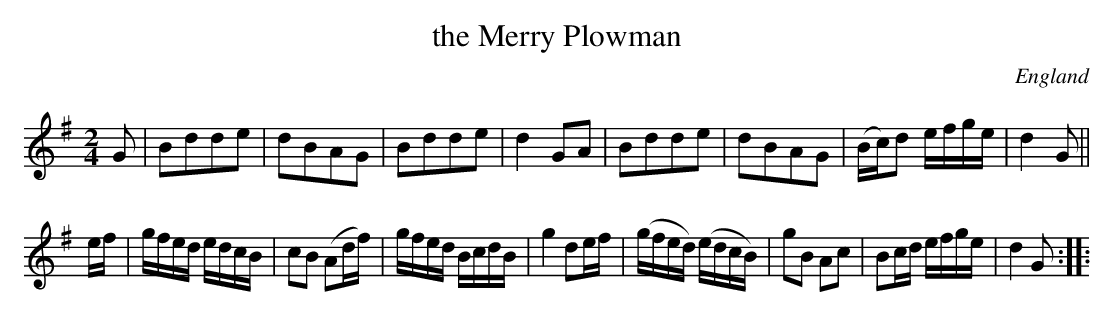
X:1
T:the Merry Plowman
L:1/8
M:2/4
O:England
K:G major
G |\
Bdde | dBAG | Bdde | d2 GA | Bdde | dBAG | (B/c/)d e/f/g/e/ | d2 G ||
e/f/ |\
g/f/e/d/    e/d/c/B/  | cB (Ad/f/) | g/f/e/d/ B/c/d/B/ | g2 de/f/ |\
(g/f/e/d/) (e/d/c/B/) | gB  Ac     | Bc/d/    e/f/g/e/ | d2 G::
